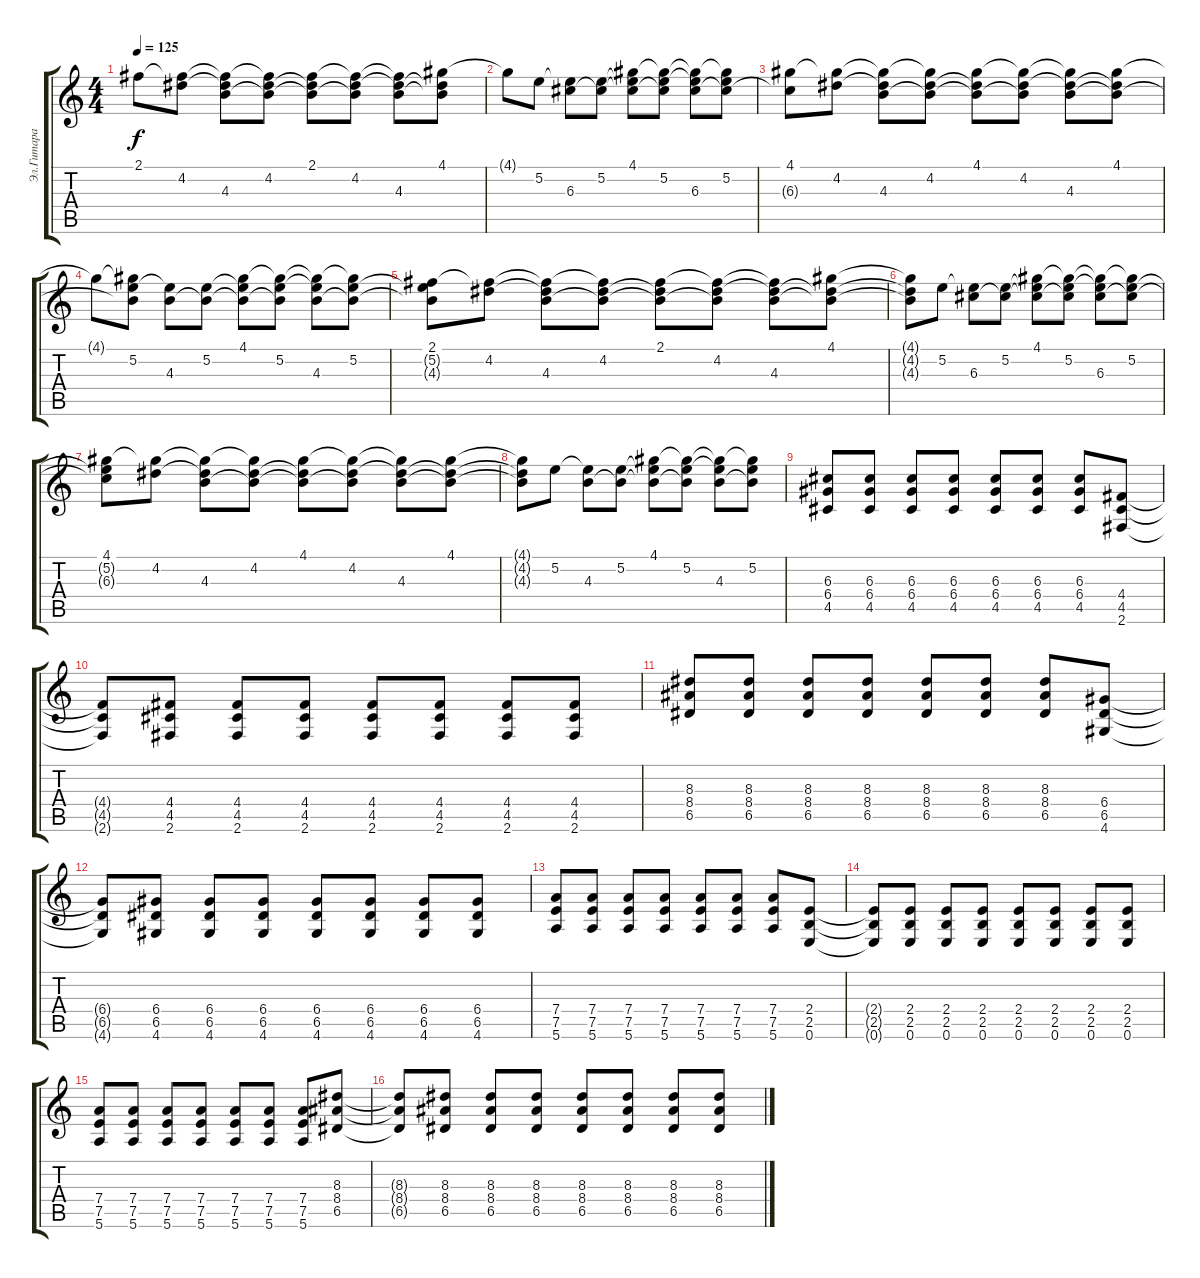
\track ("Эл.Гитара" "Эл.Гитара") {instrument overdrivenguitar}
\staff {score tabs}
\tuning (E4 B3 G3 D3 A2 E2) {hide}
\ts (4 4)
\tempo 125
\clef g2
\ks c
2.1.8{dy f} (2.1{t} 4.2).8 (2.1{t} 4.2{t} 4.3).8 (2.1{t} 4.2 4.3{t}).8 (2.1 4.2{t} 4.3{t}).8 (2.1{t} 4.2 4.3{t}).8 (2.1{t} 4.2{t} 4.3).8 (4.1 4.2{t} 4.3{t}).8 |
4.1{t}.8 5.2.8 (5.2{t} 6.3).8 (5.2 6.3{t}).8 (4.1 5.2{t} 6.3{t}).8 (4.1{t} 5.2 6.3{t}).8 (4.1{t} 5.2{t} 6.3).8 (4.1{t} 5.2 6.3{t}).8 |
(4.1 6.3{t}).8 (4.1{t} 4.2).8 (4.1{t} 4.2{t} 4.3).8 (4.1{t} 4.2 4.3{t}).8 (4.1 4.2{t} 4.3{t}).8 (4.1{t} 4.2 4.3{t}).8 (4.1{t} 4.2{t} 4.3).8 (4.1 4.2{t} 4.3{t}).8 |
4.1{t}.8 (4.1{t} 5.2 4.3{t}).8 (5.2{t} 4.3).8 (5.2 4.3{t}).8 (4.1 5.2{t} 4.3{t}).8 (4.1{t} 5.2 4.3{t}).8 (4.1{t} 5.2{t} 4.3).8 (4.1{t} 5.2 4.3{t}).8 |
(2.1 5.2{t} 4.3{t}).8 (2.1{t} 4.2).8 (2.1{t} 4.2{t} 4.3).8 (2.1{t} 4.2 4.3{t}).8 (2.1 4.2{t} 4.3{t}).8 (2.1{t} 4.2 4.3{t}).8 (2.1{t} 4.2{t} 4.3).8 (4.1 4.2{t} 4.3{t}).8 |
(4.1{t} 4.2{t} 4.3{t}).8 5.2.8 (5.2{t} 6.3).8 (5.2 6.3{t}).8 (4.1 5.2{t} 6.3{t}).8 (4.1{t} 5.2 6.3{t}).8 (4.1{t} 5.2{t} 6.3).8 (4.1{t} 5.2 6.3{t}).8 |
(4.1 5.2{t} 6.3{t}).8 (4.1{t} 4.2).8 (4.1{t} 4.2{t} 4.3).8 (4.1{t} 4.2 4.3{t}).8 (4.1 4.2{t} 4.3{t}).8 (4.1{t} 4.2 4.3{t}).8 (4.1{t} 4.2{t} 4.3).8 (4.1 4.2{t} 4.3{t}).8 |
(4.1{t} 4.2{t} 4.3{t}).8 5.2.8 (5.2{t} 4.3).8 (5.2 4.3{t}).8 (4.1 5.2{t} 4.3{t}).8 (4.1{t} 5.2 4.3{t}).8 (4.1{t} 5.2{t} 4.3).8 (4.1{t} 5.2 4.3{t}).8 |
(6.3 6.4 4.5).8 (6.3 6.4 4.5).8 (6.3 6.4 4.5).8 (6.3 6.4 4.5).8 (6.3 6.4 4.5).8 (6.3 6.4 4.5).8 (6.3 6.4 4.5).8 (4.4 4.5 2.6).8 |
(4.4{t} 4.5{t} 2.6{t}).8 (4.4 4.5 2.6).8 (4.4 4.5 2.6).8 (4.4 4.5 2.6).8 (4.4 4.5 2.6).8 (4.4 4.5 2.6).8 (4.4 4.5 2.6).8 (4.4 4.5 2.6).8 |
(8.3 8.4 6.5).8 (8.3 8.4 6.5).8 (8.3 8.4 6.5).8 (8.3 8.4 6.5).8 (8.3 8.4 6.5).8 (8.3 8.4 6.5).8 (8.3 8.4 6.5).8 (6.4 6.5 4.6).8 |
(6.4{t} 6.5{t} 4.6{t}).8 (6.4 6.5 4.6).8 (6.4 6.5 4.6).8 (6.4 6.5 4.6).8 (6.4 6.5 4.6).8 (6.4 6.5 4.6).8 (6.4 6.5 4.6).8 (6.4 6.5 4.6).8 |
(7.4 7.5 5.6).8 (7.4 7.5 5.6).8 (7.4 7.5 5.6).8 (7.4 7.5 5.6).8 (7.4 7.5 5.6).8 (7.4 7.5 5.6).8 (7.4 7.5 5.6).8 (2.4 2.5 0.6).8 |
(2.4{t} 2.5{t} 0.6{t}).8 (2.4 2.5 0.6).8 (2.4 2.5 0.6).8 (2.4 2.5 0.6).8 (2.4 2.5 0.6).8 (2.4 2.5 0.6).8 (2.4 2.5 0.6).8 (2.4 2.5 0.6).8 |
(7.4 7.5 5.6).8 (7.4 7.5 5.6).8 (7.4 7.5 5.6).8 (7.4 7.5 5.6).8 (7.4 7.5 5.6).8 (7.4 7.5 5.6).8 (7.4 7.5 5.6).8 (8.3 8.4 6.5).8 |
(8.3{t} 8.4{t} 6.5{t}).8 (8.3 8.4 6.5).8 (8.3 8.4 6.5).8 (8.3 8.4 6.5).8 (8.3 8.4 6.5).8 (8.3 8.4 6.5).8 (8.3 8.4 6.5).8 (8.3 8.4 6.5).8
